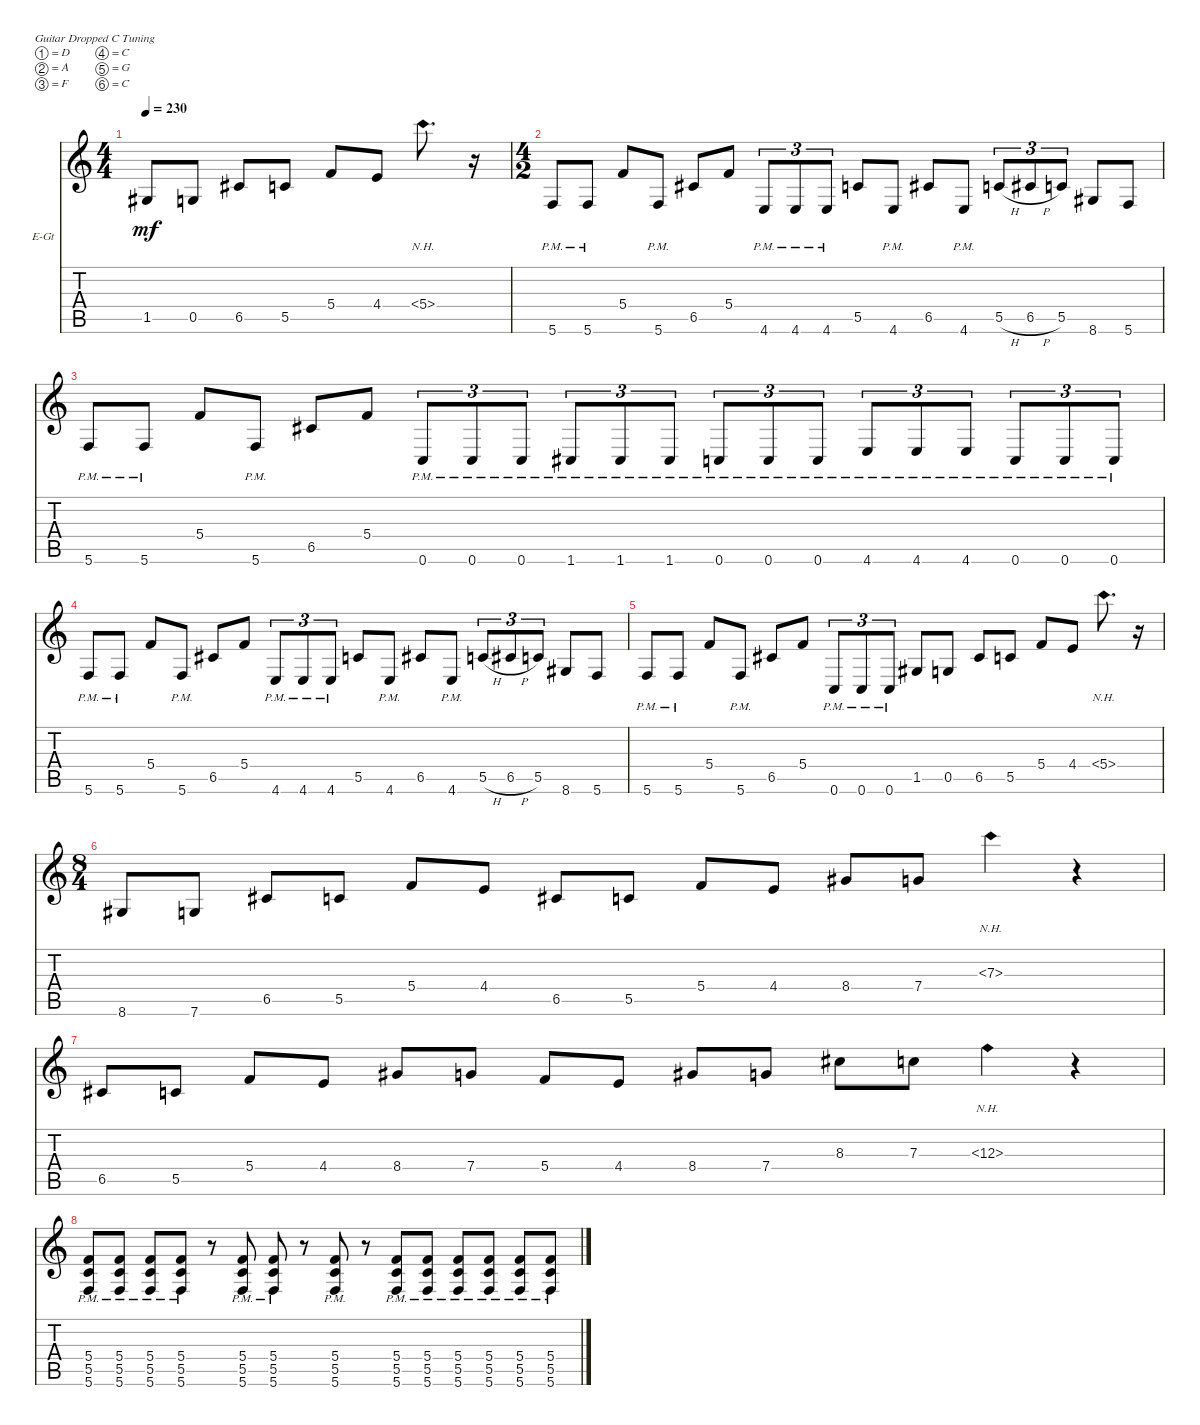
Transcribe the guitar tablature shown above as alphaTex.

\defaultSystemsLayout 4
\bracketExtendMode nobrackets
\firstSystemTrackNameOrientation horizontal
\otherSystemsTrackNameOrientation horizontal
\track ("Rhythm Guitar" "E-Gt") {instrument distortionguitar}
\staff {score tabs}
\tuning (D4 A3 F3 C3 G2 C2)
\ts (4 4)
\tempo 230
\clef g2
\ks c
1.5.8{dy mf} 0.5.8 6.5.8 5.5.8 5.4.8 4.4.8 5.4{nh}.8{d} r.16 |
\ts (4 2)
5.6{pm}.8 5.6{pm}.8 5.4.8 5.6{pm}.8 6.5.8 5.4.8 4.6{pm}.8{tu (3 2)} 4.6{pm}.8{tu (3 2)} 4.6{pm}.8{tu (3 2)} 5.5.8 4.6{pm}.8 6.5.8 4.6{pm}.8 5.5{h}.8{tu (3 2)} 6.5{h}.8{tu (3 2)} 5.5.8{tu (3 2)} 8.6.8 5.6.8 |
5.6{pm}.8 5.6{pm}.8 5.4.8 5.6{pm}.8 6.5.8 5.4.8 0.6{pm}.8{tu (3 2)} 0.6{pm}.8{tu (3 2)} 0.6{pm}.8{tu (3 2)} 1.6{pm}.8{tu (3 2)} 1.6{pm}.8{tu (3 2)} 1.6{pm}.8{tu (3 2)} 0.6{pm}.8{tu (3 2)} 0.6{pm}.8{tu (3 2)} 0.6{pm}.8{tu (3 2)} 4.6{pm}.8{tu (3 2)} 4.6{pm}.8{tu (3 2)} 4.6{pm}.8{tu (3 2)} 0.6{pm}.8{tu (3 2)} 0.6{pm}.8{tu (3 2)} 0.6{pm}.8{tu (3 2)} |
5.6{pm}.8 5.6{pm}.8 5.4.8 5.6{pm}.8 6.5.8 5.4.8 4.6{pm}.8{tu (3 2)} 4.6{pm}.8{tu (3 2)} 4.6{pm}.8{tu (3 2)} 5.5.8 4.6{pm}.8 6.5.8 4.6{pm}.8 5.5{h}.8{tu (3 2)} 6.5{h}.8{tu (3 2)} 5.5.8{tu (3 2)} 8.6.8 5.6.8 |
5.6{pm}.8 5.6{pm}.8 5.4.8 5.6{pm}.8 6.5.8 5.4.8 0.6{pm}.8{tu (3 2)} 0.6{pm}.8{tu (3 2)} 0.6{pm}.8{tu (3 2)} 1.5.8 0.5.8 6.5.8 5.5.8 5.4.8 4.4.8 5.4{nh}.8{d} r.16 |
\ts (8 4)
8.6.8 7.6.8 6.5.8 5.5.8 5.4.8 4.4.8 6.5.8 5.5.8 5.4.8 4.4.8 8.4.8 7.4.8 7.3{nh}.4 r.4 |
6.5.8 5.5.8 5.4.8 4.4.8 8.4.8 7.4.8 5.4.8 4.4.8 8.4.8 7.4.8 8.3.8 7.3.8 12.3{nh}.4 r.4 |
(5.6{pm} 5.5{pm} 5.4{pm}).8 (5.6{pm} 5.4{pm} 5.5{pm}).8 (5.6{pm} 5.5{pm} 5.4{pm}).8 (5.6{pm} 5.4{pm} 5.5{pm}).8 r.8 (5.6{pm} 5.5{pm} 5.4{pm}).8 (5.6{pm} 5.4{pm} 5.5{pm}).8 r.8 (5.6{pm} 5.5{pm} 5.4{pm}).8 r.8 (5.6{pm} 5.5{pm} 5.4{pm}).8 (5.6{pm} 5.4{pm} 5.5{pm}).8 (5.6{pm} 5.5{pm} 5.4{pm}).8 (5.6{pm} 5.4{pm} 5.5{pm}).8 (5.6{pm} 5.5{pm} 5.4{pm}).8 (5.6{pm} 5.4{pm} 5.5{pm}).8
